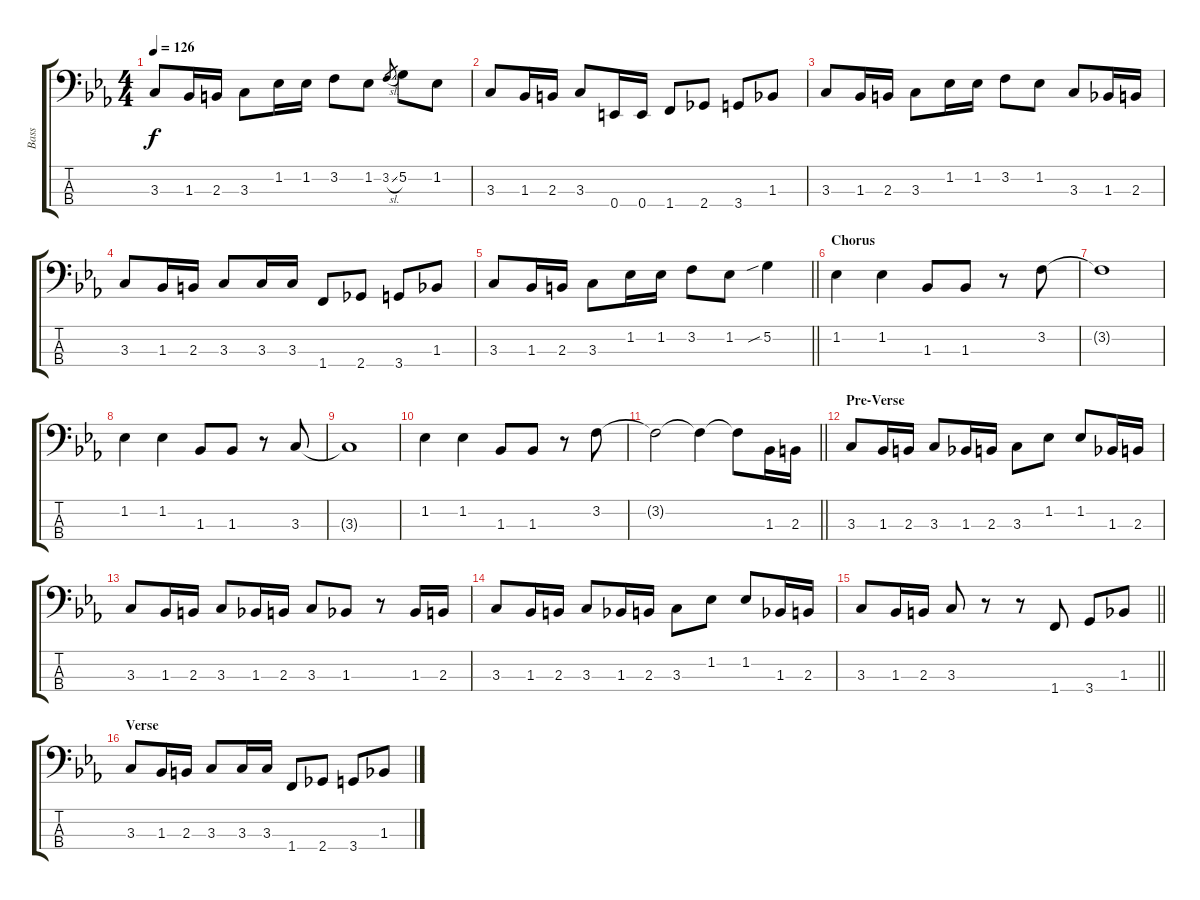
\track ("Bass" "Bass") {instrument electricbassfinger}
\staff {score tabs}
\tuning (G2 D2 A1 E1) {hide}
\ts (4 4)
\tempo 126
\clef f4
\ks eb
3.3.8{dy f} 1.3.16 2.3.16 3.3.8 1.2.16 1.2.16 3.2.8 1.2.8 3.2{sl}.8{gr} 5.2.8 1.2.8 |
3.3.8 1.3.16 2.3.16 3.3.8 0.4.16 0.4.16 1.4.8 2.4.8 3.4.8 1.3.8 |
3.3.8 1.3.16 2.3.16 3.3.8 1.2.16 1.2.16 3.2.8 1.2.8 3.3.8 1.3.16 2.3.16 |
3.3.8 1.3.16 2.3.16 3.3.8 3.3.16 3.3.16 1.4.8 2.4.8 3.4.8 1.3.8 |
\barLineRight lightlight
3.3.8 1.3.16 2.3.16 3.3.8 1.2.16 1.2.16 3.2.8 1.2.8 5.2{sib}.4 |
\section ("" "Chorus")
1.2.4 1.2.4 1.3.8 1.3.8 r.8 3.2.8 |
3.2{t}.1 |
1.2.4 1.2.4 1.3.8 1.3.8 r.8 3.3.8 |
3.3{t}.1 |
1.2.4 1.2.4 1.3.8 1.3.8 r.8 3.2.8 |
\barLineRight lightlight
3.2{t}.2 3.2{t}.4 3.2{t}.8 1.3.16 2.3.16 |
\section ("" "Pre-Verse")
3.3.8 1.3.16 2.3.16 3.3.8 1.3.16 2.3.16 3.3.8 1.2.8 1.2.8 1.3.16 2.3.16 |
3.3.8 1.3.16 2.3.16 3.3.8 1.3.16 2.3.16 3.3.8 1.3.8 r.8 1.3.16 2.3.16 |
3.3.8 1.3.16 2.3.16 3.3.8 1.3.16 2.3.16 3.3.8 1.2.8 1.2.8 1.3.16 2.3.16 |
\barLineRight lightlight
3.3.8 1.3.16 2.3.16 3.3.8 r.8 r.8 1.4.8 3.4.8 1.3.8 |
\section ("" "Verse")
3.3.8 1.3.16 2.3.16 3.3.8 3.3.16 3.3.16 1.4.8 2.4.8 3.4.8 1.3.8
